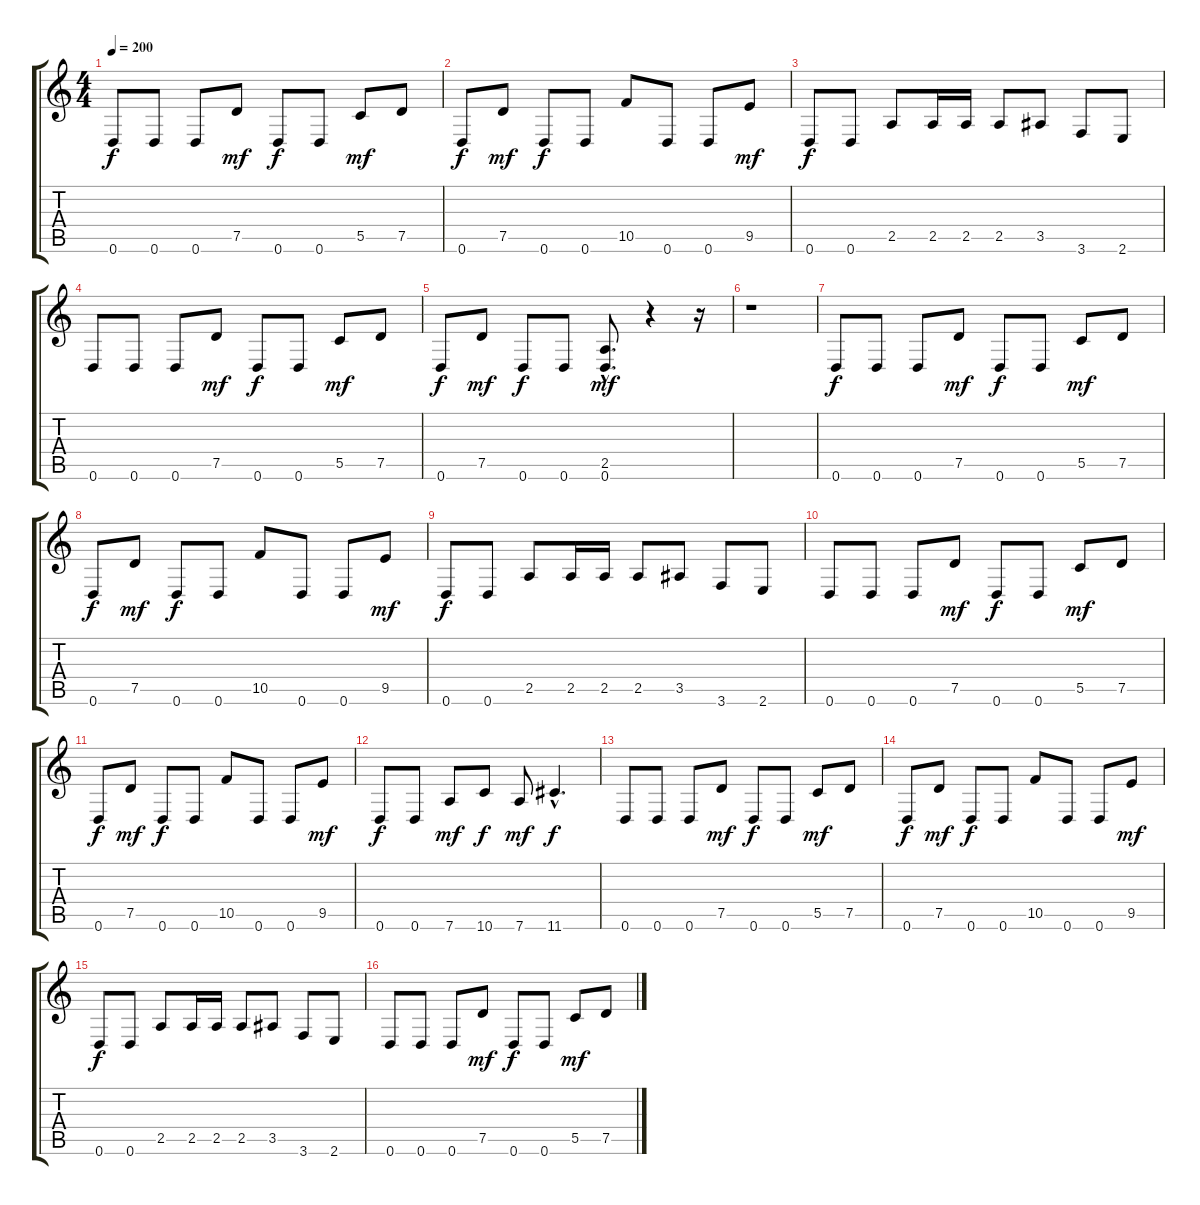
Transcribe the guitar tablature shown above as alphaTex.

\track "" {instrument overdrivenguitar}
\staff {score tabs}
\tuning (D4 A3 F3 C3 G2 D2) {hide}
\ts (4 4)
\tempo 200
\clef g2
\ks c
0.6.8{dy f instrument overdrivenguitar} 0.6.8 0.6.8 7.5.8{dy mf} 0.6.8{dy f} 0.6.8 5.5.8{dy mf} 7.5.8 |
0.6.8{dy f} 7.5.8{dy mf} 0.6.8{dy f} 0.6.8 10.5.8 0.6.8 0.6.8 9.5.8{dy mf} |
0.6.8{dy f} 0.6.8 2.5.8 2.5.16 2.5.16 2.5.8 3.5.8 3.6.8 2.6.8 |
0.6.8 0.6.8 0.6.8 7.5.8{dy mf} 0.6.8{dy f} 0.6.8 5.5.8{dy mf} 7.5.8 |
0.6.8{dy f} 7.5.8{dy mf} 0.6.8{dy f} 0.6.8 (2.5{hac} 0.6{hac}).8{d dy mf} r.4 r.16 |
r.1 |
0.6.8{dy f} 0.6.8 0.6.8 7.5.8{dy mf} 0.6.8{dy f} 0.6.8 5.5.8{dy mf} 7.5.8 |
0.6.8{dy f} 7.5.8{dy mf} 0.6.8{dy f} 0.6.8 10.5.8 0.6.8 0.6.8 9.5.8{dy mf} |
0.6.8{dy f} 0.6.8 2.5.8 2.5.16 2.5.16 2.5.8 3.5.8 3.6.8 2.6.8 |
0.6.8 0.6.8 0.6.8 7.5.8{dy mf} 0.6.8{dy f} 0.6.8 5.5.8{dy mf} 7.5.8 |
0.6.8{dy f} 7.5.8{dy mf} 0.6.8{dy f} 0.6.8 10.5.8 0.6.8 0.6.8 9.5.8{dy mf} |
0.6.8{dy f} 0.6.8 7.6.8{dy mf} 10.6.8{dy f} 7.6.8{dy mf} 11.6{hac}.4{d dy f} |
0.6.8 0.6.8 0.6.8 7.5.8{dy mf} 0.6.8{dy f} 0.6.8 5.5.8{dy mf} 7.5.8 |
0.6.8{dy f} 7.5.8{dy mf} 0.6.8{dy f} 0.6.8 10.5.8 0.6.8 0.6.8 9.5.8{dy mf} |
0.6.8{dy f} 0.6.8 2.5.8 2.5.16 2.5.16 2.5.8 3.5.8 3.6.8 2.6.8 |
0.6.8 0.6.8 0.6.8 7.5.8{dy mf} 0.6.8{dy f} 0.6.8 5.5.8{dy mf} 7.5.8
